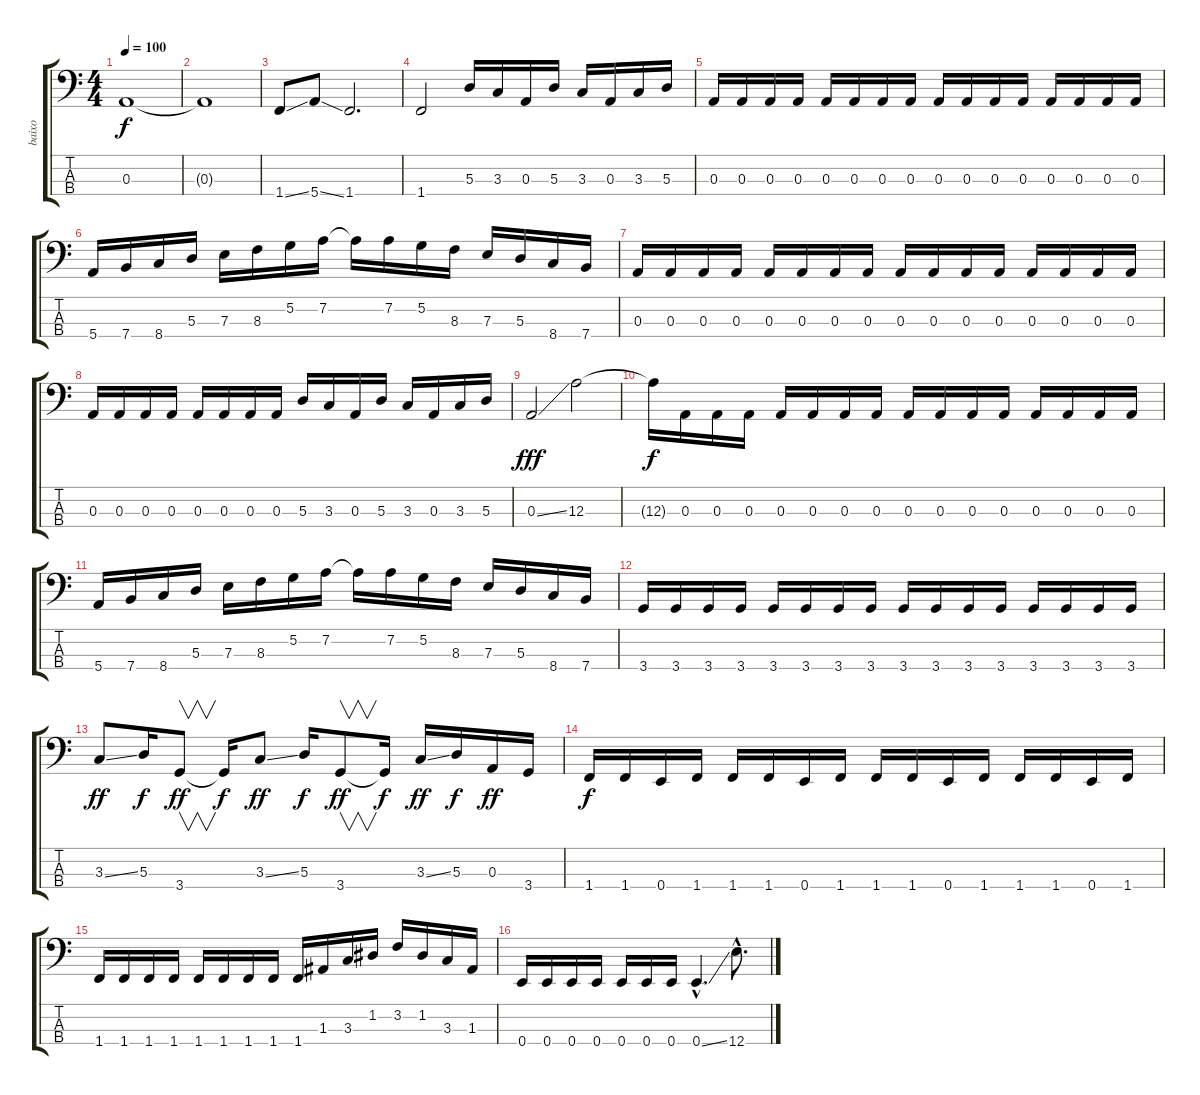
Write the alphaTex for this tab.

\track ("baixo" "baixo") {instrument electricbassfinger}
\staff {score tabs}
\tuning (G2 D2 A1 E1) {hide}
\ts (4 4)
\tempo 100
\clef f4
\ks c
0.3.1{dy f} |
0.3{t}.1 |
1.4{ss}.8 5.4{ss}.8 1.4.2{d} |
1.4.2 5.3.16 3.3.16 0.3.16 5.3.16 3.3.16 0.3.16 3.3.16 5.3.16 |
0.3.16 0.3.16 0.3.16 0.3.16 0.3.16 0.3.16 0.3.16 0.3.16 0.3.16 0.3.16 0.3.16 0.3.16 0.3.16 0.3.16 0.3.16 0.3.16 |
5.4.16 7.4.16 8.4.16 5.3.16 7.3.16 8.3.16 5.2.16 7.2.16 7.2{t}.16 7.2.16 5.2.16 8.3.16 7.3.16 5.3.16 8.4.16 7.4.16 |
0.3.16 0.3.16 0.3.16 0.3.16 0.3.16 0.3.16 0.3.16 0.3.16 0.3.16 0.3.16 0.3.16 0.3.16 0.3.16 0.3.16 0.3.16 0.3.16 |
0.3.16 0.3.16 0.3.16 0.3.16 0.3.16 0.3.16 0.3.16 0.3.16 5.3.16 3.3.16 0.3.16 5.3.16 3.3.16 0.3.16 3.3.16 5.3.16 |
0.3{ss}.2{dy fff} 12.3.2 |
12.3{t}.16{dy f} 0.3.16 0.3.16 0.3.16 0.3.16 0.3.16 0.3.16 0.3.16 0.3.16 0.3.16 0.3.16 0.3.16 0.3.16 0.3.16 0.3.16 0.3.16 |
5.4.16 7.4.16 8.4.16 5.3.16 7.3.16 8.3.16 5.2.16 7.2.16 7.2{t}.16 7.2.16 5.2.16 8.3.16 7.3.16 5.3.16 8.4.16 7.4.16 |
3.4.16 3.4.16 3.4.16 3.4.16 3.4.16 3.4.16 3.4.16 3.4.16 3.4.16 3.4.16 3.4.16 3.4.16 3.4.16 3.4.16 3.4.16 3.4.16 |
3.3{ss}.8{dy ff} 5.3.16{dy f} 3.4.8{v dy ff} 3.4{t}.16{dy f} 3.3{ss}.8{dy ff} 5.3.16{dy f} 3.4.8{v dy ff} 3.4{t}.16{dy f} 3.3{ss}.16{dy ff} 5.3.16{dy f} 0.3.16{dy ff} 3.4.16 |
1.4.16{dy f} 1.4.16 0.4.16 1.4.16 1.4.16 1.4.16 0.4.16 1.4.16 1.4.16 1.4.16 0.4.16 1.4.16 1.4.16 1.4.16 0.4.16 1.4.16 |
1.4.16 1.4.16 1.4.16 1.4.16 1.4.16 1.4.16 1.4.16 1.4.16 1.4.16 1.3.16 3.3.16 1.2.16 3.2.16 1.2.16 3.3.16 1.3.16 |
0.4.16 0.4.16 0.4.16 0.4.16 0.4.16 0.4.16 0.4.16 0.4{ss hac}.4{d} 12.4{ss hac}.8{d}
